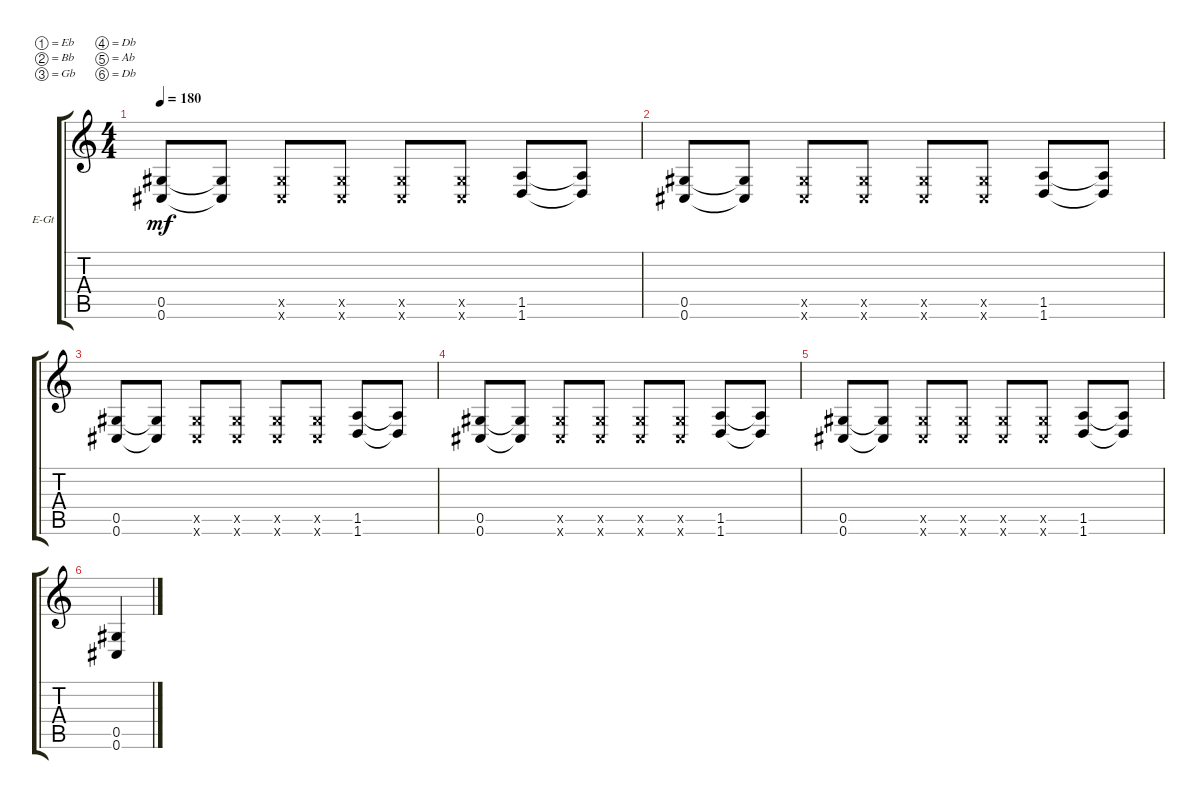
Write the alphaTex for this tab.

\defaultSystemsLayout 4
\bracketExtendMode groupsimilarinstruments
\firstSystemTrackNameOrientation horizontal
\otherSystemsTrackNameOrientation horizontal
\track ("Electric Guitar" "E-Gt") {instrument distortionguitar}
\staff {score tabs}
\tuning (Eb4 Bb3 Gb3 Db3 Ab2 Db2)
\ts (4 4)
\tempo 180
\clef g2
\ks c
(0.6 0.5).8{dy mf} (0.6{t} 0.5{t}).8 (0.6{x} 0.5{x}).8 (0.6{x} 0.5{x}).8 (0.6{x} 0.5{x}).8 (0.6{x} 0.5{x}).8 (1.6 1.5).8 (1.6{t} 1.5{t}).8 |
(0.6 0.5).8 (0.6{t} 0.5{t}).8 (0.6{x} 0.5{x}).8 (0.6{x} 0.5{x}).8 (0.6{x} 0.5{x}).8 (0.6{x} 0.5{x}).8 (1.6 1.5).8 (1.6{t} 1.5{t}).8 |
(0.6 0.5).8 (0.6{t} 0.5{t}).8 (0.6{x} 0.5{x}).8 (0.6{x} 0.5{x}).8 (0.6{x} 0.5{x}).8 (0.6{x} 0.5{x}).8 (1.6 1.5).8 (1.6{t} 1.5{t}).8 |
(0.6 0.5).8 (0.6{t} 0.5{t}).8 (0.6{x} 0.5{x}).8 (0.6{x} 0.5{x}).8 (0.6{x} 0.5{x}).8 (0.6{x} 0.5{x}).8 (1.6 1.5).8 (1.6{t} 1.5{t}).8 |
(0.6 0.5).8 (0.6{t} 0.5{t}).8 (0.6{x} 0.5{x}).8 (0.6{x} 0.5{x}).8 (0.6{x} 0.5{x}).8 (0.6{x} 0.5{x}).8 (1.6 1.5).8 (1.6{t} 1.5{t}).8 |
(0.5 0.6).4
